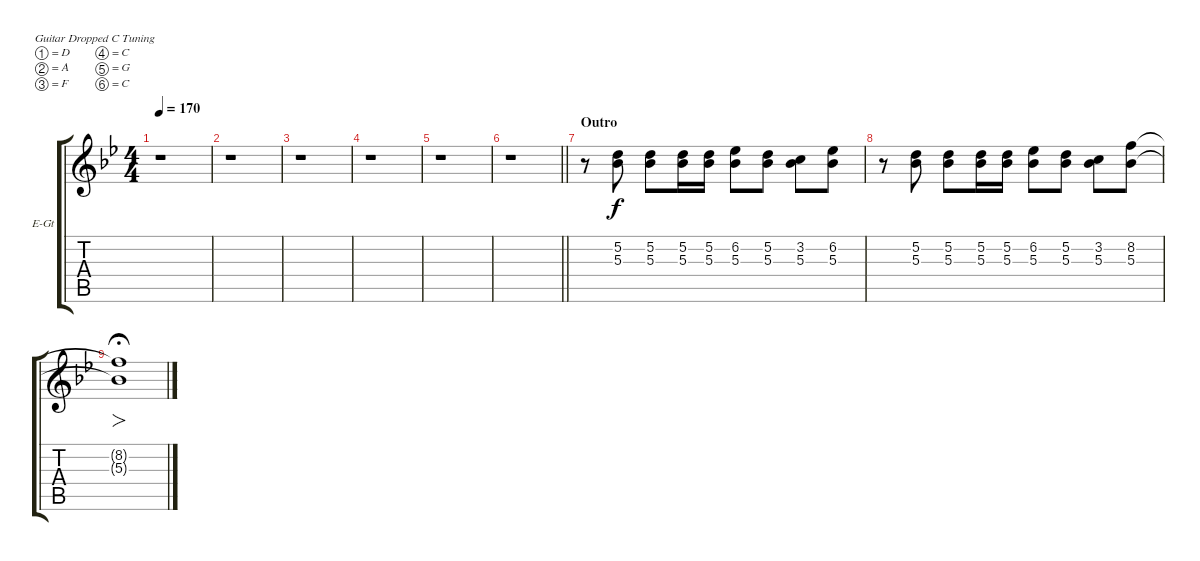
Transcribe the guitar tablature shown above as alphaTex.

\defaultSystemsLayout 4
\bracketExtendMode groupsimilarinstruments
\firstSystemTrackNameOrientation horizontal
\otherSystemsTrackNameOrientation horizontal
\track ("Guitar 2" "E-Gt") {instrument distortionguitar}
\staff {score tabs}
\tuning (D4 A3 F3 C3 G2 C2)
\ts (4 4)
\tempo 170
\clef g2
\ks bb
r.1{dy f} |
r.1 |
r.1 |
r.1 |
r.1 |
\barLineRight lightlight
r.1 |
\section ("" "Outro")
r.8 (5.2 5.3).8 (5.2 5.3).8 (5.2 5.3).16 (5.2 5.3).16 (6.2 5.3).8 (5.2 5.3).8 (3.2 5.3).8 (6.2 5.3).8 |
r.8 (5.2 5.3).8 (5.2 5.3).8 (5.2 5.3).16 (5.2 5.3).16 (6.2 5.3).8 (5.2 5.3).8 (3.2 5.3).8 (5.3 8.2).8 |
(5.3{t} 8.2{t}).1{fo fermata (medium 1)}
